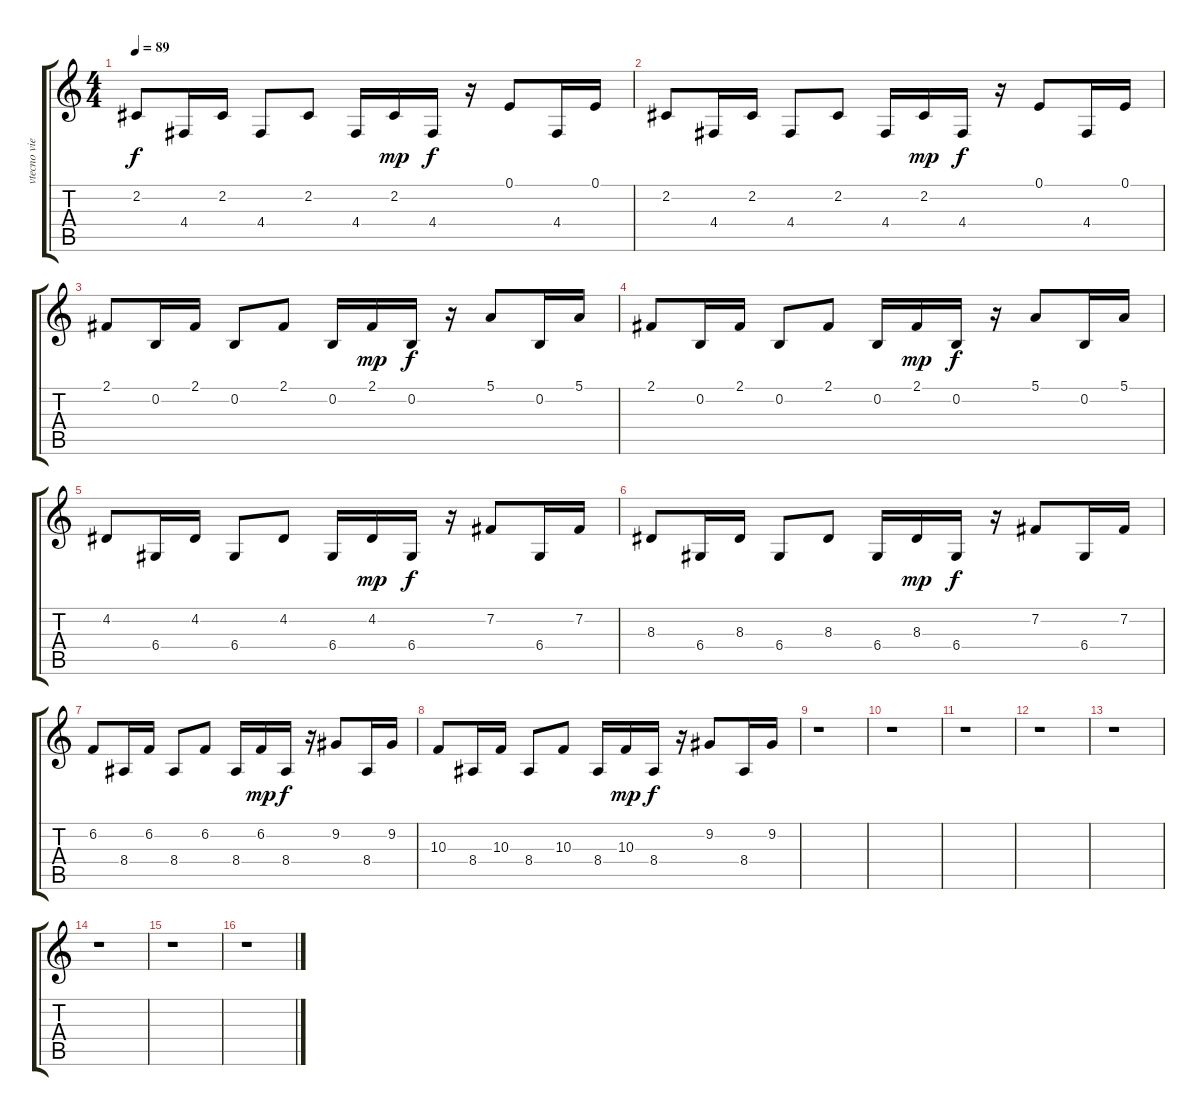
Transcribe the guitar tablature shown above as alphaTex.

\track ("vtecno viejo" "vtecno vie") {instrument tinklebell}
\staff {score tabs}
\tuning (E4 B3 G3 D3 A2 E2) {hide}
\ts (4 4)
\tempo 89
\clef g2
\ks c
2.2.8{dy f} 4.4.16 2.2.16 4.4.8 2.2.8 4.4.16 2.2.16{dy mp} 4.4.16{dy f} r.16 0.1.8 4.4.16 0.1.16 |
2.2.8 4.4.16 2.2.16 4.4.8 2.2.8 4.4.16 2.2.16{dy mp} 4.4.16{dy f} r.16 0.1.8 4.4.16 0.1.16 |
2.1.8 0.2.16 2.1.16 0.2.8 2.1.8 0.2.16 2.1.16{dy mp} 0.2.16{dy f} r.16 5.1.8 0.2.16 5.1.16 |
2.1.8 0.2.16 2.1.16 0.2.8 2.1.8 0.2.16 2.1.16{dy mp} 0.2.16{dy f} r.16 5.1.8 0.2.16 5.1.16 |
4.2.8 6.4.16 4.2.16 6.4.8 4.2.8 6.4.16 4.2.16{dy mp} 6.4.16{dy f} r.16 7.2.8 6.4.16 7.2.16 |
8.3.8 6.4.16 8.3.16 6.4.8 8.3.8 6.4.16 8.3.16{dy mp} 6.4.16{dy f} r.16 7.2.8 6.4.16 7.2.16 |
6.2.8 8.4.16 6.2.16 8.4.8 6.2.8 8.4.16 6.2.16{dy mp} 8.4.16{dy f} r.16 9.2.8 8.4.16 9.2.16 |
10.3.8 8.4.16 10.3.16 8.4.8 10.3.8 8.4.16 10.3.16{dy mp} 8.4.16{dy f} r.16 9.2.8 8.4.16 9.2.16 |
r.1 |
r.1 |
r.1 |
r.1 |
r.1 |
r.1 |
r.1 |
r.1
